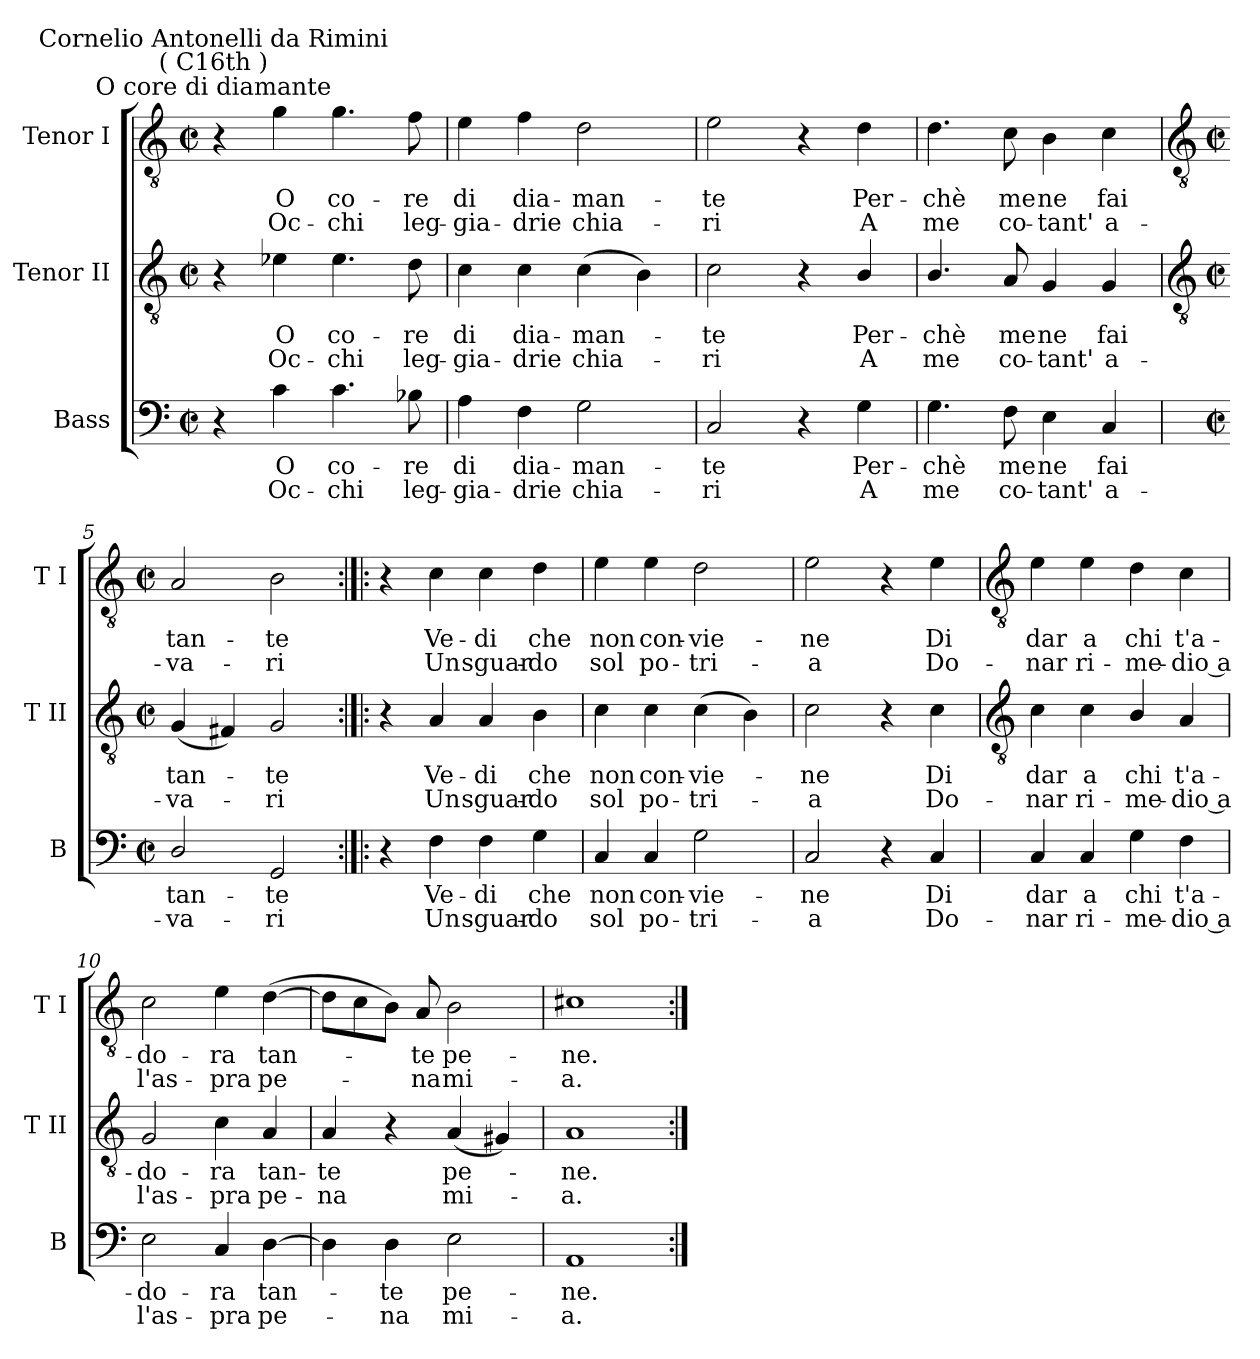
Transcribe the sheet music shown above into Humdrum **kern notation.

**kern	**text	**text	**kern	**text	**text	**kern	**text	**text
*part3	*part3	*part3	*part2	*part2	*part2	*part1	*part1	*part1
*staff3	*staff3	*staff3	*staff2	*staff2	*staff2	*staff1	*staff1	*staff1
*I"Bass	*	*	*I"Tenor II	*	*	*I"Tenor I	*	*
*I'B	*	*	*I'T II	*	*	*I'T I	*	*
*clefF4	*	*	*clefGv2	*	*	*clefGv2	*	*
*k[]	*	*	*k[]	*	*	*k[]	*	*
*C:	*	*	*C:	*	*	*C:	*	*
*M2/2	*	*	*M2/2	*	*	*M2/2	*	*
*met(c|)	*	*	*met(c|)	*	*	*met(c|)	*	*
=1	=1	=1	=1	=1	=1	=1	=1	=1
!	!	!	!	!	!	!LO:TX:a:cj:t=O core di diamante	!	!
!	!	!	!	!	!	!LO:TX:a:cj:t=Cornelio Antonelli da Rimini\n( C16th )	!	!
4r	.	.	4r	.	.	4r	.	.
!	!LO:LY:b	!LO:LY:b	!	!LO:LY:b	!LO:LY:b	!	!LO:LY:b	!LO:LY:b
4c	O	Oc-	4e-X	O	Oc-	4g	O	Oc-
!	!LO:LY:b	!LO:LY:b	!	!LO:LY:b	!LO:LY:b	!	!LO:LY:b	!LO:LY:b
4.c	-co-	-chi	4.e-	-co-	-chi	4.g	-co-	-chi
!	!LO:LY:b	!LO:LY:b	!	!LO:LY:b	!LO:LY:b	!	!LO:LY:b	!LO:LY:b
8B-X	re	leg-	8d	re	leg-	8f	re	leg-
=2	=2	=2	=2	=2	=2	=2	=2	=2
!	!LO:LY:b	!LO:LY:b	!	!LO:LY:b	!LO:LY:b	!	!LO:LY:b	!LO:LY:b
4A	-di	gia-	4c	-di	gia-	4e	-di	gia-
!	!LO:LY:b	!LO:LY:b	!	!LO:LY:b	!LO:LY:b	!	!LO:LY:b	!LO:LY:b
4F	-dia-	-drie	4c	-dia-	-drie	4f	-dia-	-drie
!	!LO:LY:b	!LO:LY:b	!	!LO:LY:b	!LO:LY:b	!	!LO:LY:b	!LO:LY:b
2G	man-	-chia-	(>4c	man-	chia-	2d	man-	-chia-
.	.	.	4B)	.	.	.	.	.
=3	=3	=3	=3	=3	=3	=3	=3	=3
!	!LO:LY:b	!LO:LY:b	!	!LO:LY:b	!LO:LY:b	!	!LO:LY:b	!LO:LY:b
2C	-te	ri	2c	te	ri	2e	-te	ri
4r	.	.	4r	.	.	4r	.	.
!	!LO:LY:b	!LO:LY:b	!	!LO:LY:b	!LO:LY:b	!	!LO:LY:b	!LO:LY:b
4G	Per-	-A	4B/	Per-	-A	4d	Per-	-A
=4	=4	=4	=4	=4	=4	=4	=4	=4
!	!LO:LY:b	!LO:LY:b	!	!LO:LY:b	!LO:LY:b	!	!LO:LY:b	!LO:LY:b
4.G	chè	me	4.B/	chè	me	4.d	chè	me
!	!LO:LY:b	!LO:LY:b	!	!LO:LY:b	!LO:LY:b	!	!LO:LY:b	!LO:LY:b
8F	me	co-	8A	me	co-	8c	me	co-
!	!LO:LY:b	!LO:LY:b	!	!LO:LY:b	!LO:LY:b	!	!LO:LY:b	!LO:LY:b
4E	-ne	tant'	4G	-ne	tant'	4B	-ne	tant'
!	!LO:LY:b	!LO:LY:b	!	!LO:LY:b	!LO:LY:b	!	!LO:LY:b	!LO:LY:b
4C	fai	a-	4G	fai	a-	4c	fai	a-
!!LO:LB:g=z
=5	=5	=5	=5	=5	=5	=5	=5	=5
*	*	*	*clefGv2	*	*	*clefGv2	*	*
*M2/2	*	*	*M2/2	*	*	*M2/2	*	*
*met(c|)	*	*	*met(c|)	*	*	*met(c|)	*	*
!	!LO:LY:b	!LO:LY:b	!	!LO:LY:b	!LO:LY:b	!	!LO:LY:b	!LO:LY:b
2D/	-tan-	-va-	(<4G	-tan-	va-	2A	-tan-	-va-
.	.	.	4F#X)	.	.	.	.	.
!	!LO:LY:b	!LO:LY:b	!	!LO:LY:b	!LO:LY:b	!	!LO:LY:b	!LO:LY:b
2GG	-te	ri	2G	te	ri	2B	-te	ri
=6:|!|:	=6:|!|:	=6:|!|:	=6:|!|:	=6:|!|:	=6:|!|:	=6:|!|:	=6:|!|:	=6:|!|:
4r	.	.	4r	.	.	4r	.	.
!	!LO:LY:b	!LO:LY:b	!	!LO:LY:b	!LO:LY:b	!	!LO:LY:b	!LO:LY:b
4F	Ve-	-Un	4A	Ve-	-Un	4c	Ve-	-Un
!	!LO:LY:b	!LO:LY:b	!	!LO:LY:b	!LO:LY:b	!	!LO:LY:b	!LO:LY:b
4F	di	sguar-	4A	di	sguar-	4c	di	sguar-
!	!LO:LY:b	!LO:LY:b	!	!LO:LY:b	!LO:LY:b	!	!LO:LY:b	!LO:LY:b
4G	-che	do	4B	-che	do	4d	-che	do
=7	=7	=7	=7	=7	=7	=7	=7	=7
!	!LO:LY:b	!LO:LY:b	!	!LO:LY:b	!LO:LY:b	!	!LO:LY:b	!LO:LY:b
4C	non	sol	4c	non	sol	4e	non	sol
!	!LO:LY:b	!LO:LY:b	!	!LO:LY:b	!LO:LY:b	!	!LO:LY:b	!LO:LY:b
4C	con-	-po-	4c	con-	-po-	4e	con-	-po-
!	!LO:LY:b	!LO:LY:b	!	!LO:LY:b	!LO:LY:b	!	!LO:LY:b	!LO:LY:b
2G	-vie-	-tri-	(>4c	-vie-	tri-	2d	-vie-	-tri-
.	.	.	4B)	.	.	.	.	.
=8	=8	=8	=8	=8	=8	=8	=8	=8
!	!LO:LY:b	!LO:LY:b	!	!LO:LY:b	!LO:LY:b	!	!LO:LY:b	!LO:LY:b
2C	-ne	a	2c	ne	a	2e	-ne	a
4r	.	.	4r	.	.	4r	.	.
!	!LO:LY:b	!LO:LY:b	!	!LO:LY:b	!LO:LY:b	!	!LO:LY:b	!LO:LY:b
4C	Di	Do-	4c	Di	Do-	4e	Di	Do-
!!LO:LB:g=z
=9	=9	=9	=9	=9	=9	=9	=9	=9
*	*	*	*clefGv2	*	*	*clefGv2	*	*
!	!LO:LY:b	!LO:LY:b	!	!LO:LY:b	!LO:LY:b	!	!LO:LY:b	!LO:LY:b
4C	-dar	nar	4c	-dar	nar	4e	-dar	nar
!	!LO:LY:b	!LO:LY:b	!	!LO:LY:b	!LO:LY:b	!	!LO:LY:b	!LO:LY:b
4C	a	ri-	4c	a	ri-	4e	a	ri-
!	!LO:LY:b	!LO:LY:b	!	!LO:LY:b	!LO:LY:b	!	!LO:LY:b	!LO:LY:b
4G	-chi	me-	4B/	-chi	me-	4d	-chi	me-
!	!LO:LY:b	!LO:LY:b	!	!LO:LY:b	!LO:LY:b	!	!LO:LY:b	!LO:LY:b
4F	-t'a-	-dio a	4A	-t'a-	-dio a	4c	-t'a-	-dio a
=10	=10	=10	=10	=10	=10	=10	=10	=10
!	!LO:LY:b	!LO:LY:b	!	!LO:LY:b	!LO:LY:b	!	!LO:LY:b	!LO:LY:b
2E	do-	-l'as-	2G	do-	-l'as-	2c	do-	-l'as-
!	!LO:LY:b	!LO:LY:b	!	!LO:LY:b	!LO:LY:b	!	!LO:LY:b	!LO:LY:b
4C	-ra	pra	4c	-ra	pra	4e	-ra	pra
!	!LO:LY:b	!LO:LY:b	!	!LO:LY:b	!LO:LY:b	!	!LO:LY:b	!LO:LY:b
[4D	tan-	pe-	4A	tan-	-pe-	(>[4d	tan-	pe-
=11	=11	=11	=11	=11	=11	=11	=11	=11
!	!	!	!	!LO:LY:b	!LO:LY:b	!	!	!
4D]	.	.	4A	-te	na	8dL]	.	.
.	.	.	.	.	.	8c	.	.
!	!LO:LY:b	!LO:LY:b	!	!	!	!	!	!
4D	te	na	4r	.	.	8BJ)	.	.
!	!	!	!	!	!	!	!LO:LY:b	!LO:LY:b
.	.	.	.	.	.	8A	te	na
!	!LO:LY:b	!LO:LY:b	!	!LO:LY:b	!LO:LY:b	!	!LO:LY:b	!LO:LY:b
2E	pe-	-mi-	(<4A	pe-	mi-	2B	pe-	-mi-
.	.	.	4G#X)	.	.	.	.	.
=12	=12	=12	=12	=12	=12	=12	=12	=12
!	!LO:LY:b	!LO:LY:b	!	!LO:LY:b	!LO:LY:b	!	!LO:LY:b	!LO:LY:b
1AA	-ne.	a.	1A	ne.	a.	1c#X	-ne.	a.
=:|!	=:|!	=:|!	=:|!	=:|!	=:|!	=:|!	=:|!	=:|!
*-	*-	*-	*-	*-	*-	*-	*-	*-
